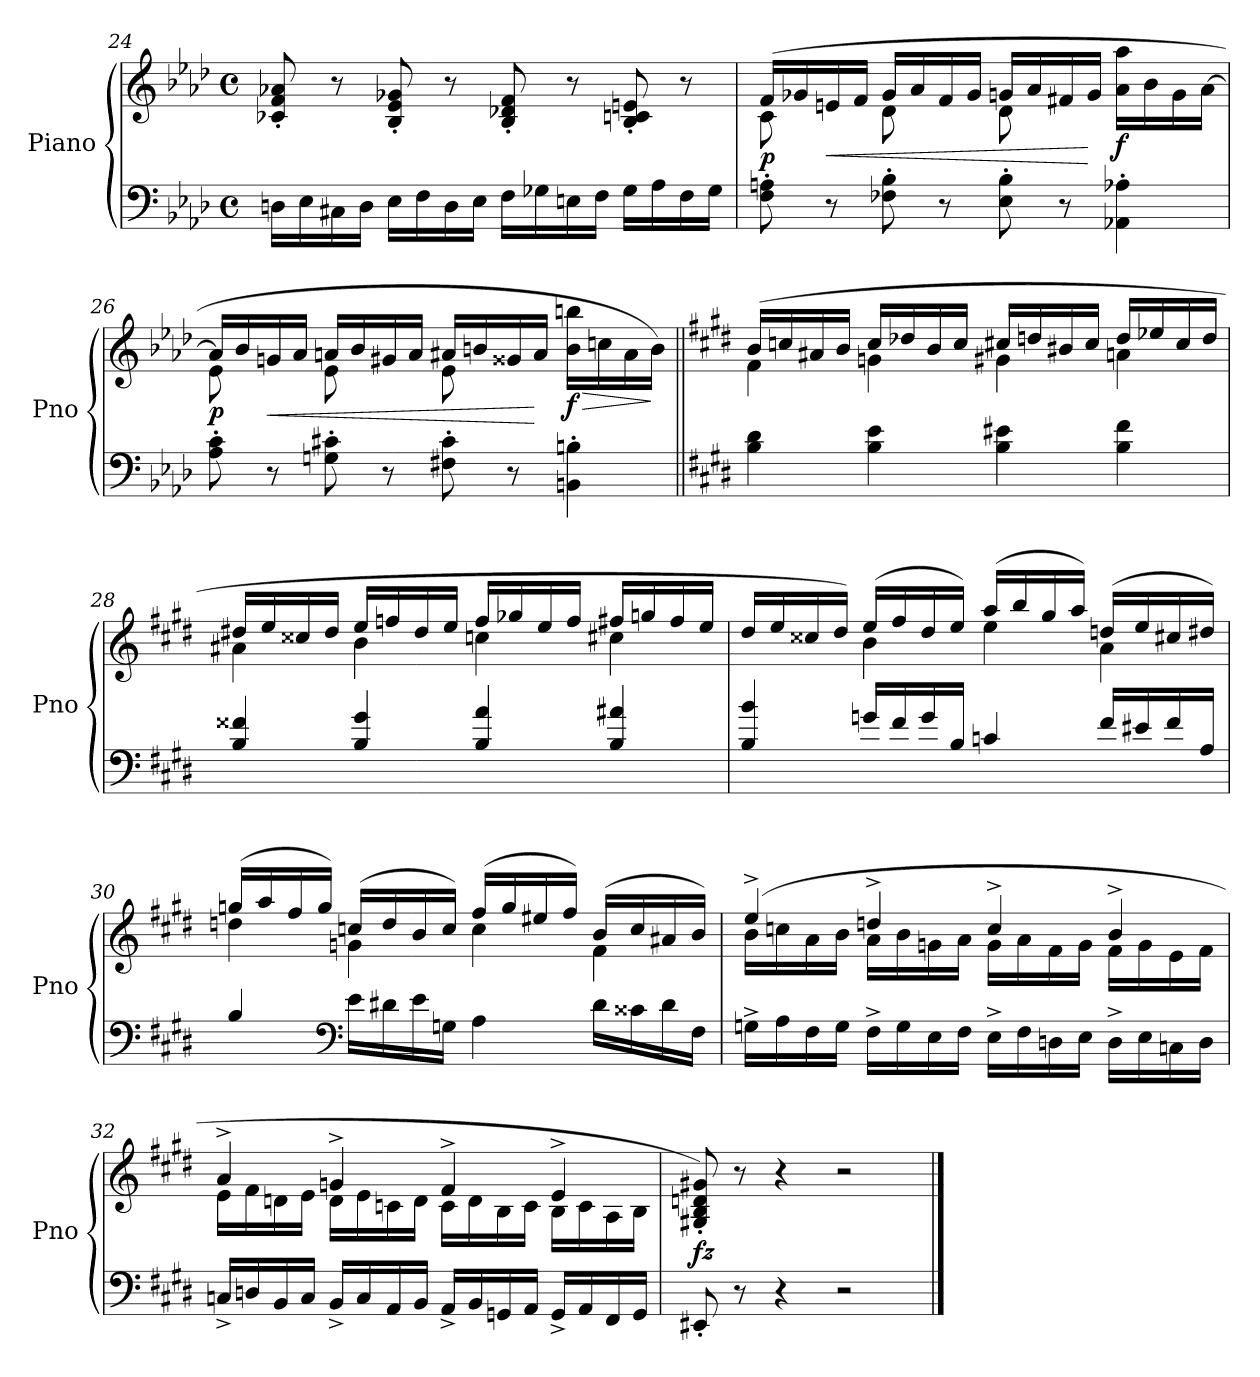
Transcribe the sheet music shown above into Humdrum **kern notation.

**kern	**kern	**dynam
*part1	*part1	*part1
*staff2	*staff1	*staff1/2
*I"Piano	*	*
*I'Pno	*	*
*clefF4	*clefG2	*
*k[b-e-a-d-]	*k[b-e-a-d-]	*
*M4/4	*M4/4	*
*met(c)	*met(c)	*
=24	=24	=24
16Dn\LL	8c-X/' 8f/' 8a-X/'	.
16E-\	.	.
16C#X\	8r	.
16D\JJ	.	.
16E-\LL	8B-/' 8e-/' 8g-X/'	.
16F\	.	.
16D\	8r	.
16E-\JJ	.	.
16F\LL	8B-/' 8d-X/' 8f/'	.
16G-X\	.	.
16En\	8r	.
16F\JJ	.	.
16G-\LL	8B-/' 8cn/' 8en/'	.
16A-\	.	.
16F\	8r	.
16G-\JJ	.	.
!!LO:LB:g=z
=25	=25	=25
*	*^	*
!	!	!	!LO:DY:b
8F\' 8An\'	(>16f/LL	8c\	p
.	16g-X/	.	.
!	!	!	!LO:HP:b
8r	16en/	8ryy	<
.	16f/JJ	.	.
8F-X\' 8B-\'	16g-/LL	8d-\	.
.	16a-/	.	.
8r	16f/	8ryy	.
.	16g-/JJ	.	.
8E-\' 8B-\'	16gn/LL	8d-\	.
.	16a-/	.	.
8r	16f#X/	4.ryy	.
.	16g/JJ	.	[
!	!	!	!LO:DY:b
4AA-X\' 4A-X\'	16a-\ 16aa-\LL	.	f
.	16b-\	.	.
.	16g\	.	.
.	[16a-\JJ	.	.
=26	=26	=26	=26
!	!	!	!LO:DY:b
8A-\' 8c\'	16a-/LL]	8e-\	p
.	16b-/	.	.
!	!	!	!LO:HP:b
8r	16gn/	8ryy	<
.	16a-/JJ	.	.
8Gn\' 8c#X\'	16an/LL	8e-\	.
.	16b-/	.	.
8r	16g#X/	8ryy	.
.	16a/JJ	.	.
8F#X\' 8c#\'	16a#X/LL	8e-\	.
.	16bn/	.	.
8r	16g##X/	4.ryy	.
.	16a#/JJ	.	[
!	!	!	!LO:HP:b
!	!	!	!LO:DY:n=1:b
4BBn\' 4Bn\'	16b\ 16bbn\LL	.	> f
.	16ccn\	.	.
.	16a#\	.	.
.	16b\JJ)	.	]
!!LO:LB:g=z	!!
=27||	=27||	=27||	=27||
*k[f#c#g#d#]	*k[f#c#g#d#]	*	*
4B\ 4d#\	(>16b/LL	4f#\	.
.	16ccn/	.	.
.	16a#X/	.	.
.	16b/JJ	.	.
4B\ 4e\	16cc/LL	4gn\	.
.	16dd-X/	.	.
.	16b/	.	.
.	16cc/JJ	.	.
!	!	!	!LO:DY:b
4B\ 4e#X\	16cc#X/LL	4g#X\	other-dynamics
.	16ddn/	.	.
.	16b#X/	.	.
.	16cc#/JJ	.	.
4B\ 4f#\	16dd/LL	4an\	.
.	16ee-X/	.	.
.	16cc#/	.	.
.	16dd/JJ	.	.
!!LO:LB:g=z	!!
=28	=28	=28	=28
4B/ 4f##X/	16dd#X/LL	4a#X\	.
.	16ee/	.	.
.	16cc##X/	.	.
.	16dd#/JJ	.	.
4B/ 4g#/	16ee/LL	4b\	.
.	16ffn/	.	.
.	16dd#/	.	.
.	16ee/JJ	.	.
4B/ 4a/	16ff/LL	4ccn\	.
.	16gg-X/	.	.
.	16ee/	.	.
.	16ff/JJ	.	.
4B/ 4a#X/	16ff#X/LL	4cc#X\	.
.	16ggn/	.	.
.	16ff#/	.	.
.	16ee/JJ	.	.
=29	=29	=29	=29
4B/ 4b/	16dd#/LL	4ryy	.
.	16ee/	.	.
.	16cc##X/	.	.
.	16dd#/JJ)	.	.
16gn/LL	(>16ee/LL	4b\	.
16f#/	16ff#/	.	.
16g/	16dd#/	.	.
16B/JJ	16ee/JJ)	.	.
4cn/	(>16aa/LL	4ee\	.
.	16bb/	.	.
.	16gg#/	.	.
.	16aa/JJ)	.	.
16f#/LL	(>16ddn/LL	4a\	.
16e#X/	16ee/	.	.
16f#/	16cc#X/	.	.
16A/JJ	16dd#X/JJ)	.	.
!!LO:LB:g=z	!!
=30	=30	=30	=30
4B/	(>16ggn/LL	4ddn\	.
.	16aa/	.	.
.	16ff#/	.	.
.	16gg/JJ)	.	.
*clefF4	*	*	*
16e\LL	(>16ccn/LL	4gn\	.
16d#X\	16dd/	.	.
16e\	16b/	.	.
16Gn\JJ	16cc/JJ)	.	.
4A\	(>16ff#/LL	4cc\	.
.	16gg/	.	.
.	16ee#X/	.	.
.	16ff#/JJ)	.	.
16d#\LL	(>16b/LL	4f#\	.
16c##X\	16cc/	.	.
16d#\	16a#X/	.	.
16F#\JJ	16b/JJ)	.	.
=31	=31	=31	=31
16Gn^\LL	(>4ee^/	16b\LL	.
16A\	.	16ccn\	.
16F#\	.	16a\	.
16G\JJ	.	16b\JJ	.
16F#^\LL	4ddn^/	16a\LL	.
16G\	.	16b\	.
16E\	.	16gn\	.
16F#\JJ	.	16a\JJ	.
16E^\LL	4cc^/	16g\LL	.
16F#\	.	16a\	.
16Dn\	.	16f#\	.
16E\JJ	.	16g\JJ	.
16D^\LL	4b^/	16f#\LL	.
16E\	.	16g\	.
16Cn\	.	16e\	.
16D\JJ	.	16f#\JJ	.
!!LO:PB:g=z	!!
=32	=32	=32	=32
16Cn^/LL	4a^/	16e\LL	.
16Dn/	.	16f#\	.
16BB/	.	16dn\	.
16C/JJ	.	16e\JJ	.
16BB^/LL	4gn^/	16d\LL	.
16C/	.	16e\	.
16AA/	.	16cn\	.
16BB/JJ	.	16d\JJ	.
16AA^/LL	4f#^/	16c\LL	.
16BB/	.	16d\	.
16GGn/	.	16B\	.
16AA/JJ	.	16c\JJ	.
16GG^/LL	4e^/	16B\LL	.
16AA/	.	16c\	.
16FF#/	.	16A\	.
16GG/JJ	.	16B\JJ	.
=33	=33	=33	=33
!	!	!	!LO:DY:b
*	*v	*v	*
8EE#X'/	8G#X/' 8B/' 8dn/' 8g#X/')	fz
8r	8r	.
4r	4r	.
2r	2r	.
==	==	==
*-	*-	*-
